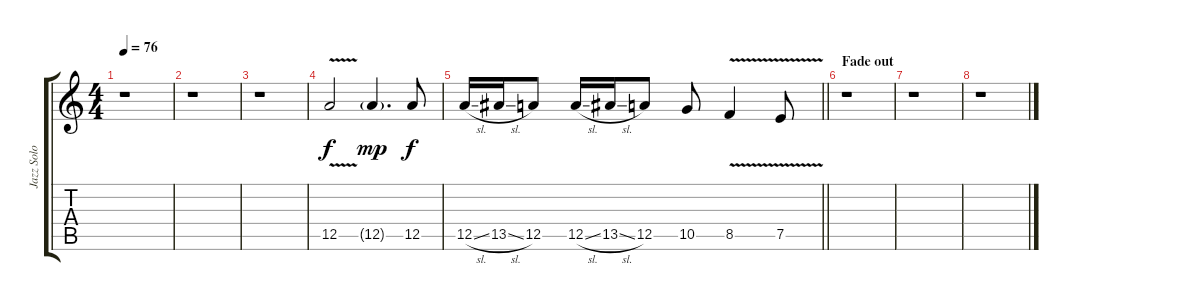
\track ("Jazz Solo Guitar" "Jazz Solo ") {instrument electricguitarjazz}
\staff {score tabs}
\tuning (E4 B3 G3 D3 A2 E2) {hide}
\ts (4 4)
\tempo 76
\clef g2
\ks c
r.1{dy f} |
r.1 |
r.1 |
12.5{v}.2 12.5{g}.4{d dy mp} 12.5.8{dy f} |
\barLineRight lightlight
12.5{sl}.16 13.5{sl}.16 12.5.8 12.5{sl}.16 13.5{sl}.16 12.5.8 10.5.8 8.5{v}.4 7.5{v}.8 |
\section ("" "Fade out")
r.1 |
r.1 |
r.1
